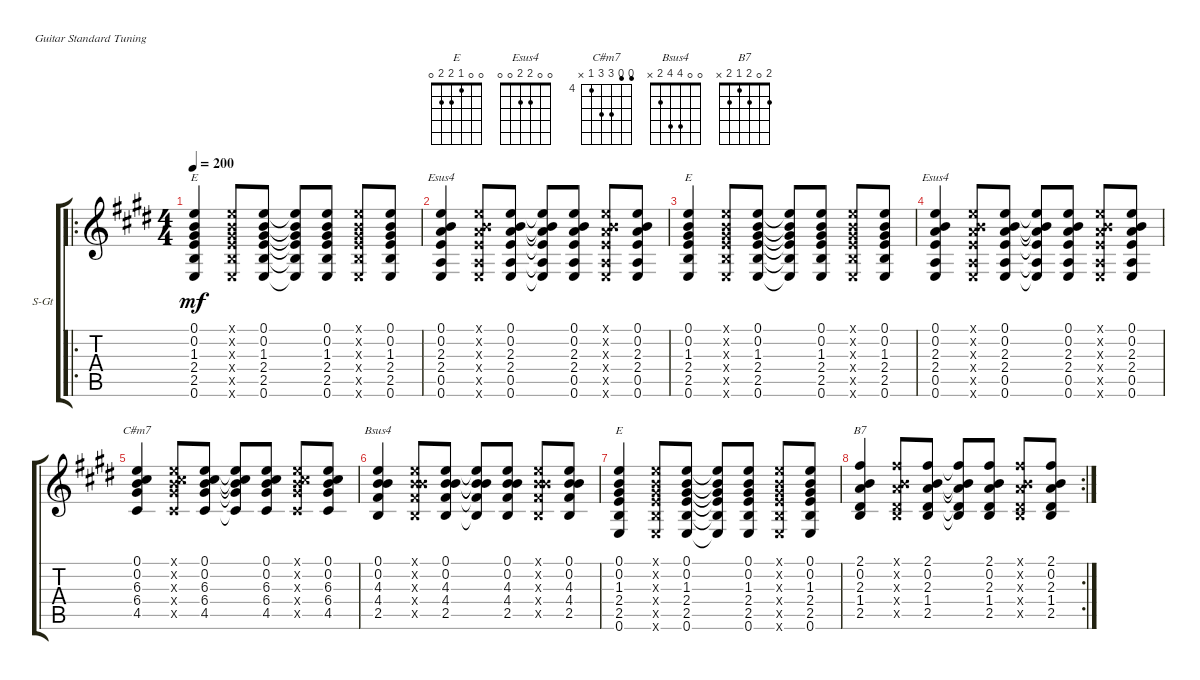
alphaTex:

\defaultSystemsLayout 4
\bracketExtendMode groupsimilarinstruments
\firstSystemTrackNameOrientation horizontal
\otherSystemsTrackNameOrientation horizontal
\track ("Steel Guitar" "S-Gt") {instrument acousticguitarsteel}
\staff {score tabs}
\tuning (E4 B3 G3 D3 A2 E2)
\chord ("E" 0 0 1 2 2 0)
\chord ("Esus4" 0 0 2 2 0 0)
\chord ("C#m7" 3 3 6 6 4 x) {firstfret 4}
\chord ("Bsus4" 0 0 4 4 2 x)
\chord ("B7" 2 0 2 1 2 x)
\ro
\ts (4 4)
\tempo 200
\clef g2
\ks e
(0.6 2.5 2.4 1.3 0.2 0.1).4{ch "E" dy mf} (0.6{x} 2.5{x} 2.4{x} 1.3{x} 0.2{x} 0.1{x}).8 (0.6 2.5 2.4 1.3 0.2 0.1).8 (0.6{t} 2.5{t} 2.4{t} 1.3{t} 0.2{t} 0.1{t}).8 (0.6 2.5 2.4 1.3 0.2 0.1).8 (0.6{x} 2.5{x} 2.4{x} 1.3{x} 0.2{x} 0.1{x}).8 (0.6 2.5 2.4 1.3 0.2 0.1).8 |
(0.6 0.5 2.4 2.3 0.2 0.1).4{ch "Esus4"} (0.6{x} 0.5{x} 2.4{x} 2.3{x} 0.2{x} 0.1{x}).8 (0.6 0.5 2.4 2.3 0.2 0.1).8 (0.6{t} 0.5{t} 2.4{t} 2.3{t} 0.2{t} 0.1{t}).8 (0.6 0.5 2.4 2.3 0.2 0.1).8 (0.6{x} 0.5{x} 2.4{x} 2.3{x} 0.2{x} 0.1{x}).8 (0.6 0.5 2.4 2.3 0.2 0.1).8 |
(0.6 2.5 2.4 1.3 0.2 0.1).4{ch "E"} (0.6{x} 2.5{x} 2.4{x} 1.3{x} 0.2{x} 0.1{x}).8 (0.6 2.5 2.4 1.3 0.2 0.1).8 (0.6{t} 2.5{t} 2.4{t} 1.3{t} 0.2{t} 0.1{t}).8 (0.6 2.5 2.4 1.3 0.2 0.1).8 (0.6{x} 2.5{x} 2.4{x} 1.3{x} 0.2{x} 0.1{x}).8 (0.6 2.5 2.4 1.3 0.2 0.1).8 |
(0.6 0.5 2.4 2.3 0.2 0.1).4{ch "Esus4"} (0.6{x} 0.5{x} 2.4{x} 2.3{x} 0.2{x} 0.1{x}).8 (0.6 0.5 2.4 2.3 0.2 0.1).8 (0.6{t} 0.5{t} 2.4{t} 2.3{t} 0.2{t} 0.1{t}).8 (0.6 0.5 2.4 2.3 0.2 0.1).8 (0.6{x} 0.5{x} 2.4{x} 2.3{x} 0.2{x} 0.1{x}).8 (0.6 0.5 2.4 2.3 0.2 0.1).8 |
(0.2 6.3 6.4 4.5 0.1).4{ch "C#m7"} (0.2{x} 6.3{x} 6.4{x} 4.5{x} 0.1{x}).8 (0.2 6.3 6.4 4.5 0.1).8 (0.2{t} 6.3{t} 6.4{t} 4.5{t} 0.1{t}).8 (0.2 6.3 6.4 4.5 0.1).8 (0.2{x} 6.3{x} 6.4{x} 4.5{x} 0.1{x}).8 (0.2 6.3 6.4 4.5 0.1).8 |
(0.2 4.3 4.4 2.5 0.1).4{ch "Bsus4"} (0.2{x} 4.3{x} 4.4{x} 2.5{x} 0.1{x}).8 (0.2 4.3 4.4 2.5 0.1).8 (0.2{t} 4.3{t} 4.4{t} 2.5{t} 0.1{t}).8 (0.2 4.3 4.4 2.5 0.1).8 (0.2{x} 4.3{x} 4.4{x} 2.5{x} 0.1{x}).8 (0.2 4.3 4.4 2.5 0.1).8 |
(0.6 2.5 2.4 1.3 0.2 0.1).4{ch "E"} (0.6{x} 2.5{x} 2.4{x} 1.3{x} 0.2{x} 0.1{x}).8 (0.6 2.5 2.4 1.3 0.2 0.1).8 (0.6{t} 2.5{t} 2.4{t} 1.3{t} 0.2{t} 0.1{t}).8 (0.6 2.5 2.4 1.3 0.2 0.1).8 (0.6{x} 2.5{x} 2.4{x} 1.3{x} 0.2{x} 0.1{x}).8 (0.6 2.5 2.4 1.3 0.2 0.1).8 |
\rc 2
(2.5 1.4 2.3 0.2 2.1).4{ch "B7"} (2.5{x} 1.4{x} 2.3{x} 0.2{x} 2.1{x}).8 (2.5 1.4 2.3 0.2 2.1).8 (2.5{t} 1.4{t} 2.3{t} 0.2{t} 2.1{t}).8 (2.5 1.4 2.3 0.2 2.1).8 (2.5{x} 1.4{x} 2.3{x} 0.2{x} 2.1{x}).8 (2.5 1.4 2.3 0.2 2.1).8
